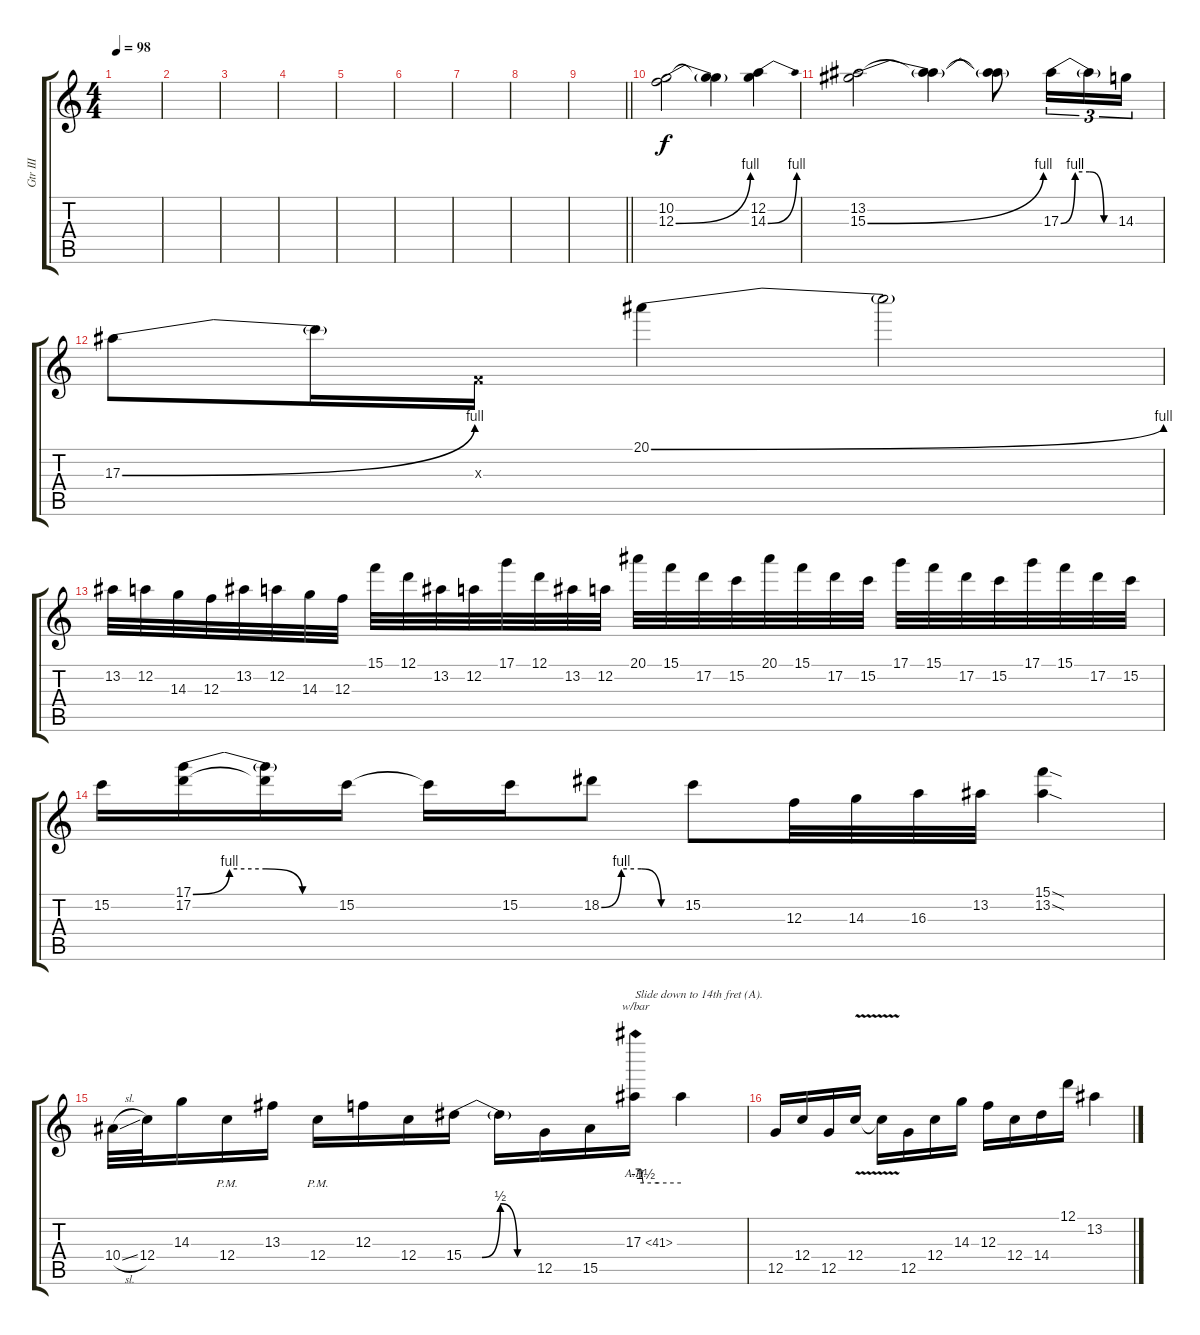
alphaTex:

\track ("Gtr III" "Gtr III") {instrument overdrivenguitar}
\staff {score tabs}
\tuning (D4 A3 F3 C3 G2 C2) {hide}
\ts (4 4)
\tempo 98
\clef g2
\ks c
|
|
|
|
|
|
|
|
\barLineRight lightlight
|
(10.2 12.3{be (bend 0 0 60 4)}).2 (10.2{t} 12.3{t}).4 (12.2 14.3{be (bend 0 0 60 4)}).4 |
(13.2 15.3{be (bend 0 0 60 4)}).2 (13.2{t} 15.3{t}).4 (13.2{t} 15.3{t}).8 17.3{be (custom 0 0 15 4 30 4 45 0 60 0)}.16{tu (3 2)} 17.3{t}.16{tu (3 2)} 14.3.16{tu (3 2)} |
17.3{be (bend 0 0 60 4)}.8 17.3{t}.16 0.3{x}.16 20.1{be (bend 0 0 60 4)}.4 20.1{t}.2 |
13.2.32 12.2.32 14.3.32 12.3.32 13.2.32 12.2.32 14.3.32 12.3.32 15.1.32 12.1.32 13.2.32 12.2.32 17.1.32 12.1.32 13.2.32 12.2.32 20.1.32 15.1.32 17.2.32 15.2.32 20.1.32 15.1.32 17.2.32 15.2.32 17.1.32 15.1.32 17.2.32 15.2.32 17.1.32 15.1.32 17.2.32 15.2.32 |
15.2.16 (17.1{be (custom 0 0 15 4 30 4 45 0 60 0)} 17.2).16 (17.1{t} 17.2{t}).16 15.2.16 15.2{t}.16 15.2.16 18.2{be (custom 0 0 15 4 30 4 45 0 60 0)}.8 15.2.8 12.3.32 14.3.32 16.3.32 13.2.32 (15.1{sod} 13.2{sod}).4 |
10.4{sl}.32 12.4.32 14.3.16 12.4{pm}.16 13.3.16 12.4{pm}.16 12.3.16 12.4.16 15.4{be (custom 0 0 15 0 30 2 44 0 60 0)}.16 15.4{t}.16 12.5.16 15.5.16 17.3{ah 24}.16{tbe (custom default 0 0 5 0 7 0 10 -6 30 -6 60 -6) txt "Slide down to 14th fret (A)."} 17.3{t}.4 |
12.5.16 12.4.16 12.5.16 12.4{v}.16 12.4{t}.16 12.5.16 12.4.16 14.3.16 12.3.16 12.4.16 14.4.16 12.1.16 13.2.4
